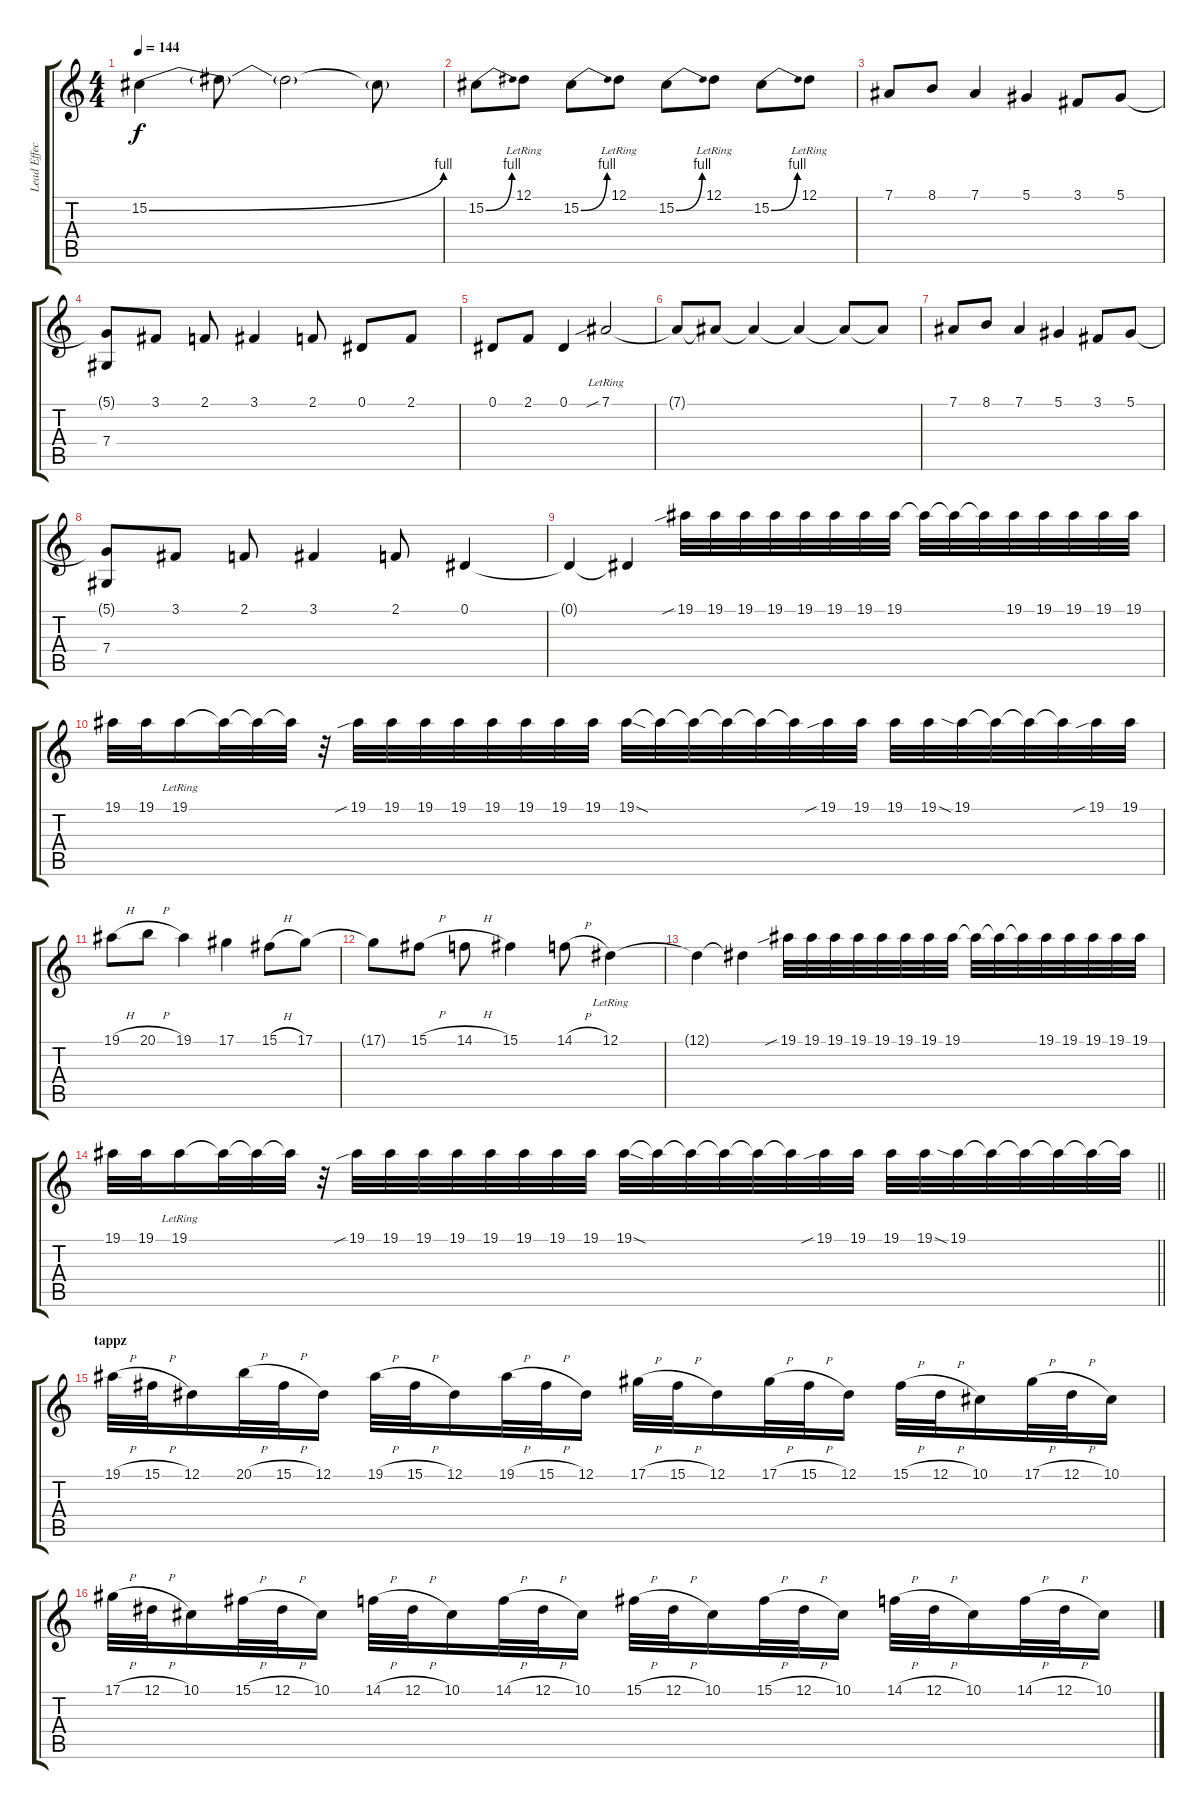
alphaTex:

\track ("Lead Effect" "Lead Effec") {instrument tremolostrings}
\staff {score tabs}
\tuning (Eb4 Bb3 Gb3 Db3 Ab2 Eb2) {hide}
\ts (4 4)
\tempo 144
\clef g2
\ks c
15.2{be (bend 0 0 60 4)}.4{dy f} 15.2{t}.8 15.2{t}.2 15.2{t}.8 |
15.2{be (bend 0 0 60 4)}.8 12.1{lr}.8 15.2{be (bend 0 0 60 4)}.8 12.1{lr}.8 15.2{be (bend 0 0 60 4)}.8 12.1{lr}.8 15.2{be (bend 0 0 60 4)}.8 12.1{lr}.8 |
7.1.8 8.1.8 7.1.4 5.1.4 3.1.8 5.1.8 |
(5.1{t} 7.4).8 3.1.8 2.1.8 3.1.4 2.1.8 0.1.8 2.1.8 |
0.1.8 2.1.8 0.1.4 7.1{sib lr}.2 |
7.1{t}.8 7.1{t}.8 7.1{t}.4 7.1{t}.4 7.1{t}.8 7.1{t}.8 |
7.1.8 8.1.8 7.1.4 5.1.4 3.1.8 5.1.8 |
(5.1{t} 7.4).8 3.1.8 2.1.8 3.1.4 2.1.8 0.1.4 |
0.1{t}.4 0.1{t}.4 19.1{sib}.32 19.1.32 19.1.32 19.1.32 19.1.32 19.1.32 19.1.32 19.1.32 19.1{t}.32 19.1{t}.32 19.1{t}.32 19.1.32 19.1.32 19.1.32 19.1.32 19.1.32 |
19.1.32 19.1.32 19.1{lr}.16 19.1{t}.32 19.1{t}.32 19.1{t}.32 r.32 19.1{sib}.32 19.1.32 19.1.32 19.1.32 19.1.32 19.1.32 19.1.32 19.1.32 19.1{sod}.32 19.1{t}.32 19.1{t}.32 19.1{t}.32 19.1{t}.32 19.1{t}.32 19.1{sib}.32 19.1.32 19.1.32 19.1.32 19.1{sia}.32 19.1{t}.32 19.1{t}.32 19.1{t}.32 19.1{sib}.32 19.1.32 |
19.1{h}.8 20.1{h}.8 19.1.4 17.1.4 15.1{h}.8 17.1.8 |
17.1{t}.8 15.1{h}.8 14.1{h}.8 15.1.4 14.1{h}.8 12.1{lr}.4 |
12.1{t}.4 12.1{t}.4 19.1{sib}.32 19.1.32 19.1.32 19.1.32 19.1.32 19.1.32 19.1.32 19.1.32 19.1{t}.32 19.1{t}.32 19.1{t}.32 19.1.32 19.1.32 19.1.32 19.1.32 19.1.32 |
\barLineRight lightlight
19.1.32 19.1.32 19.1{lr}.16 19.1{t}.32 19.1{t}.32 19.1{t}.32 r.32 19.1{sib}.32 19.1.32 19.1.32 19.1.32 19.1.32 19.1.32 19.1.32 19.1.32 19.1{sod}.32 19.1{t}.32 19.1{t}.32 19.1{t}.32 19.1{t}.32 19.1{t}.32 19.1{sib}.32 19.1.32 19.1.32 19.1.32 19.1{sia}.32 19.1{t}.32 19.1{t}.32 19.1{t}.32 19.1{t}.32 19.1{t}.32 |
\section ("" "tappz")
19.1{h}.32 15.1{h}.32 12.1.16 20.1{h}.32 15.1{h}.32 12.1.16 19.1{h}.32 15.1{h}.32 12.1.16 19.1{h}.32 15.1{h}.32 12.1.16 17.1{h}.32 15.1{h}.32 12.1.16 17.1{h}.32 15.1{h}.32 12.1.16 15.1{h}.32 12.1{h}.32 10.1.16 17.1{h}.32 12.1{h}.32 10.1.16 |
17.1{h}.32 12.1{h}.32 10.1.16 15.1{h}.32 12.1{h}.32 10.1.16 14.1{h}.32 12.1{h}.32 10.1.16 14.1{h}.32 12.1{h}.32 10.1.16 15.1{h}.32 12.1{h}.32 10.1.16 15.1{h}.32 12.1{h}.32 10.1.16 14.1{h}.32 12.1{h}.32 10.1.16 14.1{h}.32 12.1{h}.32 10.1.16
